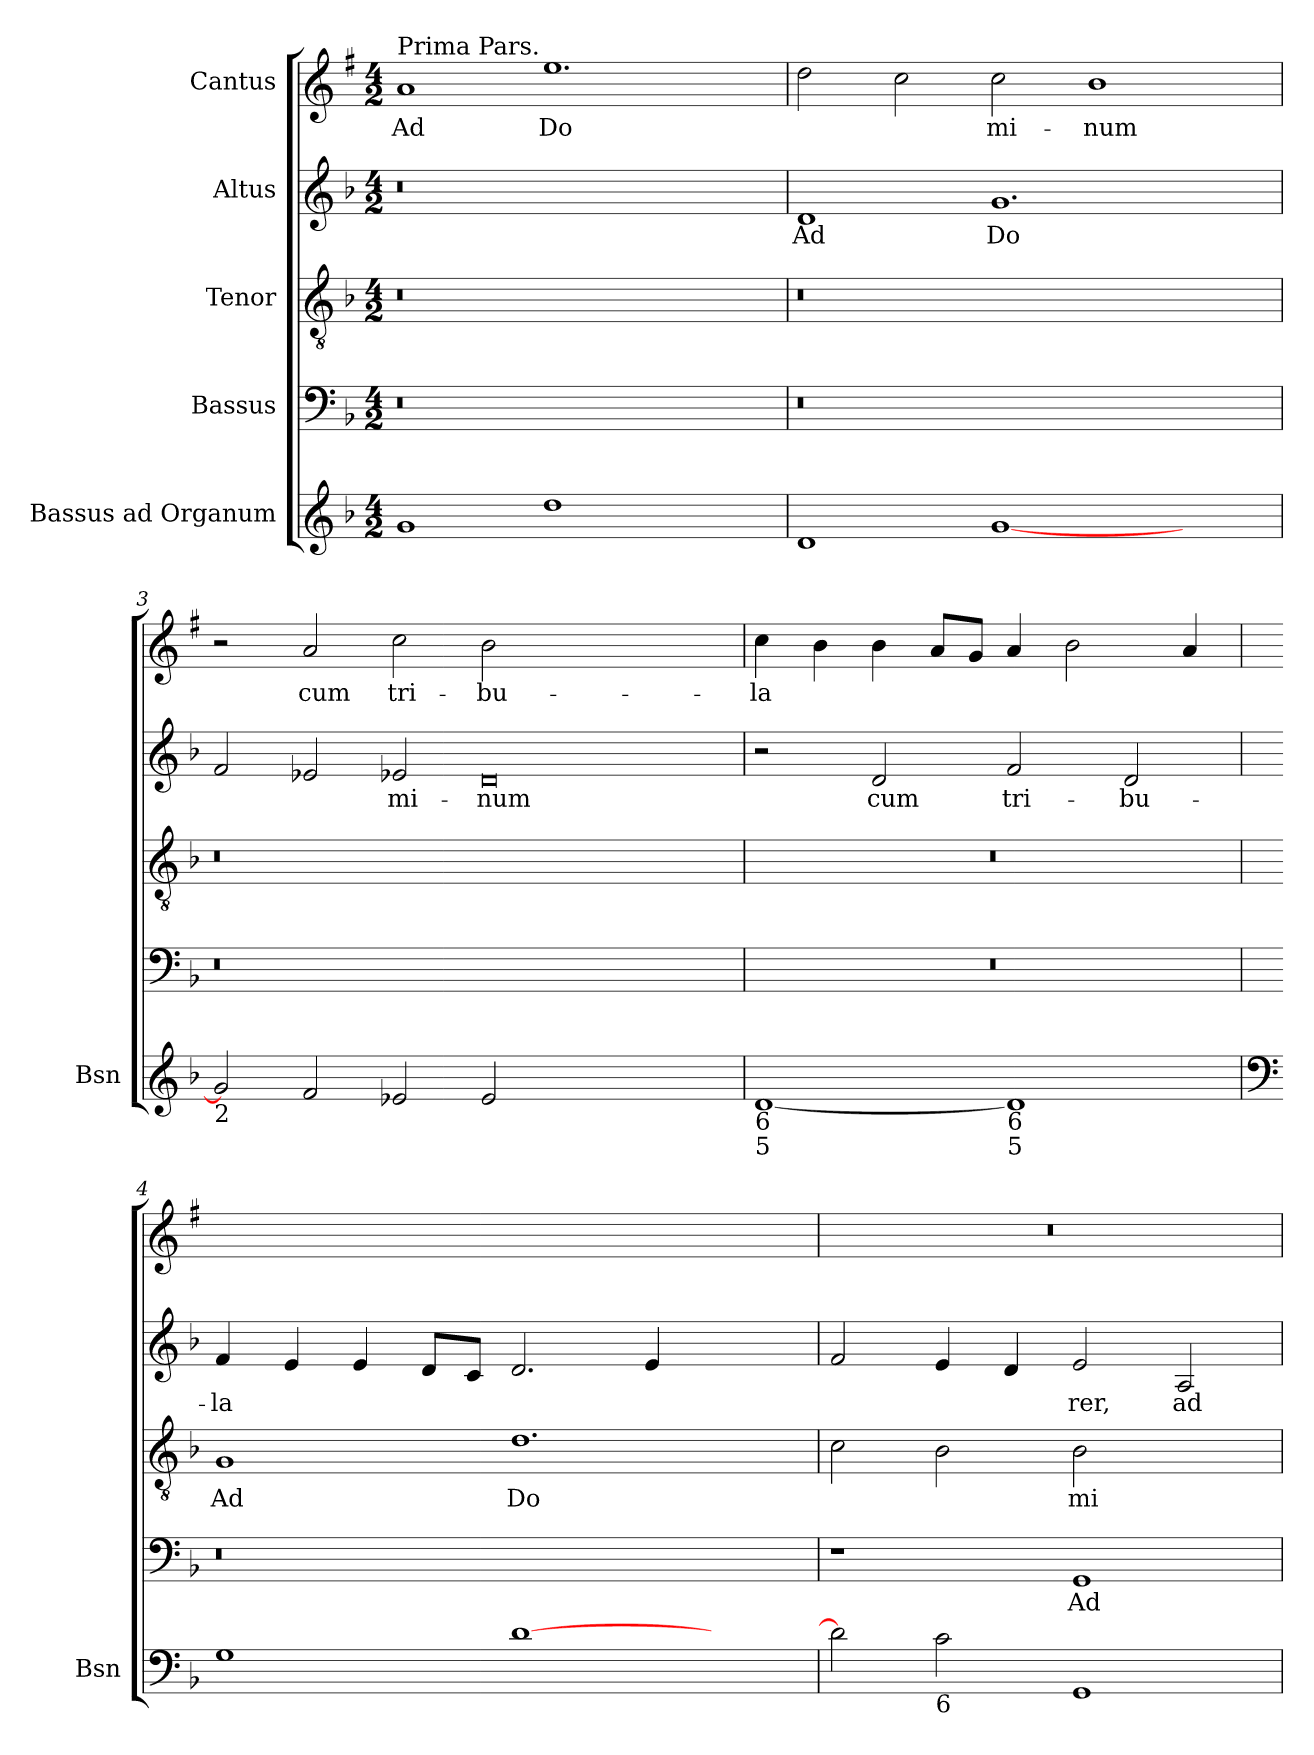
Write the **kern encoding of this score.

**kern	**kern	**text	**kern	**text	**kern	**text	**kern	**text
*part5	*part4	*part4	*part3	*part3	*part2	*part2	*part1	*part1
*staff5	*staff4	*staff4	*staff3	*staff3	*staff2	*staff2	*staff1	*staff1
*I"Bassus ad Organum	*I"Bassus	*	*I"Tenor	*	*I"Altus	*	*I"Cantus	*
*I'Bsn	*	*	*	*	*	*	*	*
*clefG2	*clefF4	*	*clefGv2	*	*clefG2	*	*clefG2	*
*	*	*	*	*	*	*	*ITrd1c2	*
*k[b-]	*k[b-]	*	*k[b-]	*	*k[b-]	*	*k[b-]	*
*F:	*F:	*	*F:	*	*F:	*	*F:	*
*M4/2	*M4/2	*	*M4/2	*	*M4/2	*	*M4/2	*
=1	=1	=1	=1	=1	=1	=1	=1	=1
!	!	!	!	!	!	!	!LO:TX:a:t=Prima Pars.	!
!	!	!	!	!	!	!	!	!LO:LY:b
1g	0r	.	0r	.	0r	.	1g	Ad
!	!	!	!	!	!	!	!	!LO:LY:b
1dd	.	.	.	.	.	.	1.dd	Do
2ryy	2ryy	.	2ryy	.	2ryy	.	.	.
=2A	=2A	=2A	=2A	=2A	=2A	=2A	=2A	=2A
!	!	!	!	!	!	!LO:LY:b	!	!
1d	0r	.	0r	.	1d	Ad	2cc	.
.	.	.	.	.	.	.	2b-	.
!	!	!	!	!	!	!LO:LY:b	!	!LO:LY:b
[1g	.	.	.	.	1.g	Do	2b-	mi-
!	!	!	!	!	!	!	!	!LO:LY:b
.	.	.	.	.	.	.	1a	-num
2ryy	2ryy	.	2ryy	.	.	.	.	.
=3A	=3A	=3A	=3A	=3A	=3A	=3A	=3A	=3A
!LO:TX:b:t=2	!	!	!	!	!	!	!	!
2g]	0r	.	0r	.	2f	.	2r	.
!	!	!	!	!	!	!	!	!LO:LY:b
2f	.	.	.	.	2e-X	.	2g	cum
!	!	!	!	!	!	!LO:LY:b	!	!LO:LY:b
2e-X	.	.	.	.	2e-X	mi-	2b-	tri-
!	!	!	!	!	!	!LO:LY:b	!	!LO:LY:b
2e-	.	.	.	.	0d	-num	2a	-bu-
1.ryy	1.ryy	.	1.ryy	.	.	.	1.ryy	.
=3B	=3B	=3B	=3B	=3B	=3B	=3B	=3B	=3B
!LO:TX:b:t=6	!	!	!	!	!	!	!	!
!LO:TX:b:t=5	!	!	!	!	!	!	!	!
!	!	!	!	!	!	!	!	!LO:LY:b
[1d	0r	.	0r	.	2r	.	4b-	-la
.	.	.	.	.	.	.	4a	.
!	!	!	!	!	!	!LO:LY:b	!	!
.	.	.	.	.	2d	cum	4a	.
.	.	.	.	.	.	.	8gL	.
.	.	.	.	.	.	.	8fJ	.
!LO:TX:b:t=6	!	!	!	!	!	!	!	!
!LO:TX:b:t=5	!	!	!	!	!	!	!	!
!	!	!	!	!	!	!LO:LY:b	!	!
1d]	.	.	.	.	2f	tri-	4g	.
.	.	.	.	.	.	.	2a	.
!	!	!	!	!	!	!LO:LY:b	!	!
.	.	.	.	.	2d	-bu-	.	.
.	.	.	.	.	.	.	4g	.
=4A	=4A	=4A	=4A	=4A	=4A	=4A	=4A	=4A
*clefF4	*	*	*	*	*	*	*	*
!	!	!	!	!LO:LY:b	!	!LO:LY:b	!	!LO:LY:b
1G	0r	.	1G	Ad	4f	-la	[1ayy	rer,
.	.	.	.	.	4e	.	.	.
.	.	.	.	.	4e	.	.	.
.	.	.	.	.	8dL	.	.	.
.	.	.	.	.	8cJ	.	.	.
!	!	!	!	!LO:LY:b	!	!	!	!
[1d	.	.	1.d	Do	2.d	.	2.ayy_	.
.	.	.	.	.	4e	.	4ayy]	.
2ryy	2ryy	.	.	.	2ryy	.	2ryy	.
!!LO:LB:g=z
=5A	=5A	=5A	=5A	=5A	=5A	=5A	=5A	=5A
2d]	1r	.	2c	.	2f	.	0r	.
!LO:TX:b:t=6	!	!	!	!	!	!	!	!
2c	.	.	2B-	.	4e	.	.	.
.	.	.	.	.	4d	.	.	.
!	!	!LO:LY:b	!	!LO:LY:b	!	!LO:LY:b	!	!
1GG	1GG	Ad	2B-	mi-	2e	rer,	.	.
!	!	!	!	!	!	!LO:LY:b	!	!
.	.	.	2ryy	.	2A	ad	.	.
=	=	=	=	=	=	=	=	=
*-	*-	*-	*-	*-	*-	*-	*-	*-
